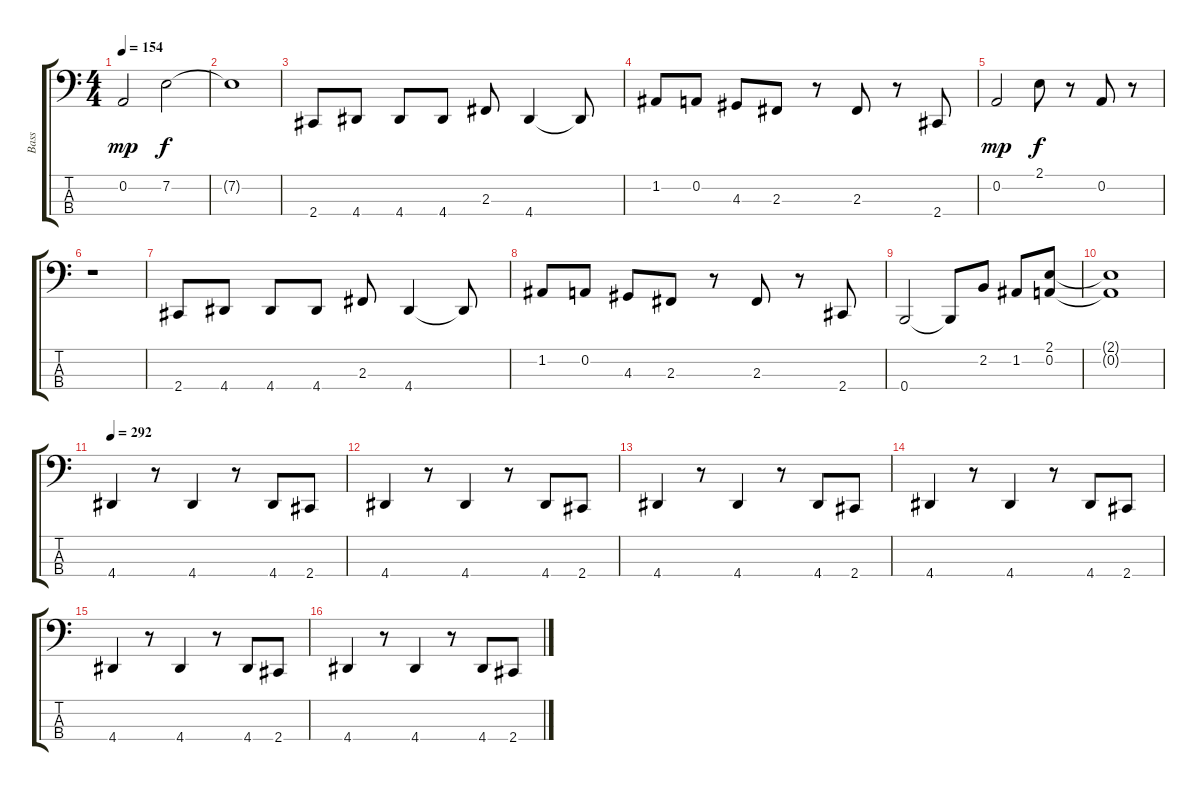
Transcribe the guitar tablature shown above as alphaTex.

\track ("Bass" "Bass") {instrument electricbasspick}
\staff {score tabs}
\tuning (D2 A1 E1 B0) {hide}
\ts (4 4)
\tempo 154
\clef f4
\ks c
0.2.2{dy mp} 7.2.2{dy f} |
7.2{t}.1 |
2.4.8 4.4.8 4.4.8 4.4.8 2.3.8 4.4.4 4.4{t}.8 |
1.2.8 0.2.8 4.3.8 2.3.8 r.8 2.3.8 r.8 2.4.8 |
0.2.2{dy mp} 2.1.8{dy f} r.8 0.2.8 r.8 |
r.1 |
2.4.8 4.4.8 4.4.8 4.4.8 2.3.8 4.4.4 4.4{t}.8 |
1.2.8 0.2.8 4.3.8 2.3.8 r.8 2.3.8 r.8 2.4.8 |
0.4.2 0.4{t}.8 2.2.8 1.2.8 (2.1 0.2).8 |
(2.1{t} 0.2{t}).1 |
\tempo 292
4.4.4 r.8 4.4.4 r.8 4.4.8 2.4.8 |
4.4.4 r.8 4.4.4 r.8 4.4.8 2.4.8 |
4.4.4 r.8 4.4.4 r.8 4.4.8 2.4.8 |
4.4.4 r.8 4.4.4 r.8 4.4.8 2.4.8 |
4.4.4 r.8 4.4.4 r.8 4.4.8 2.4.8 |
4.4.4 r.8 4.4.4 r.8 4.4.8 2.4.8
